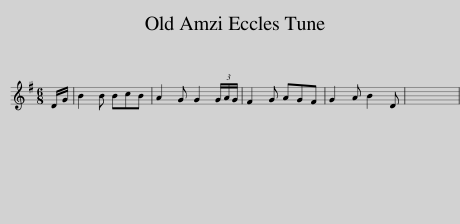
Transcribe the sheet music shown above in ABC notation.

X:1
L:1/8
M:6/8
I:linebreak $
K:G
V:1 treble
V:1
 D/G/ | B2 B BcB | A2 G G2 (3G/A/G/ | F2 G AGF | G2 A B2 D | %5
 x6 | %6
